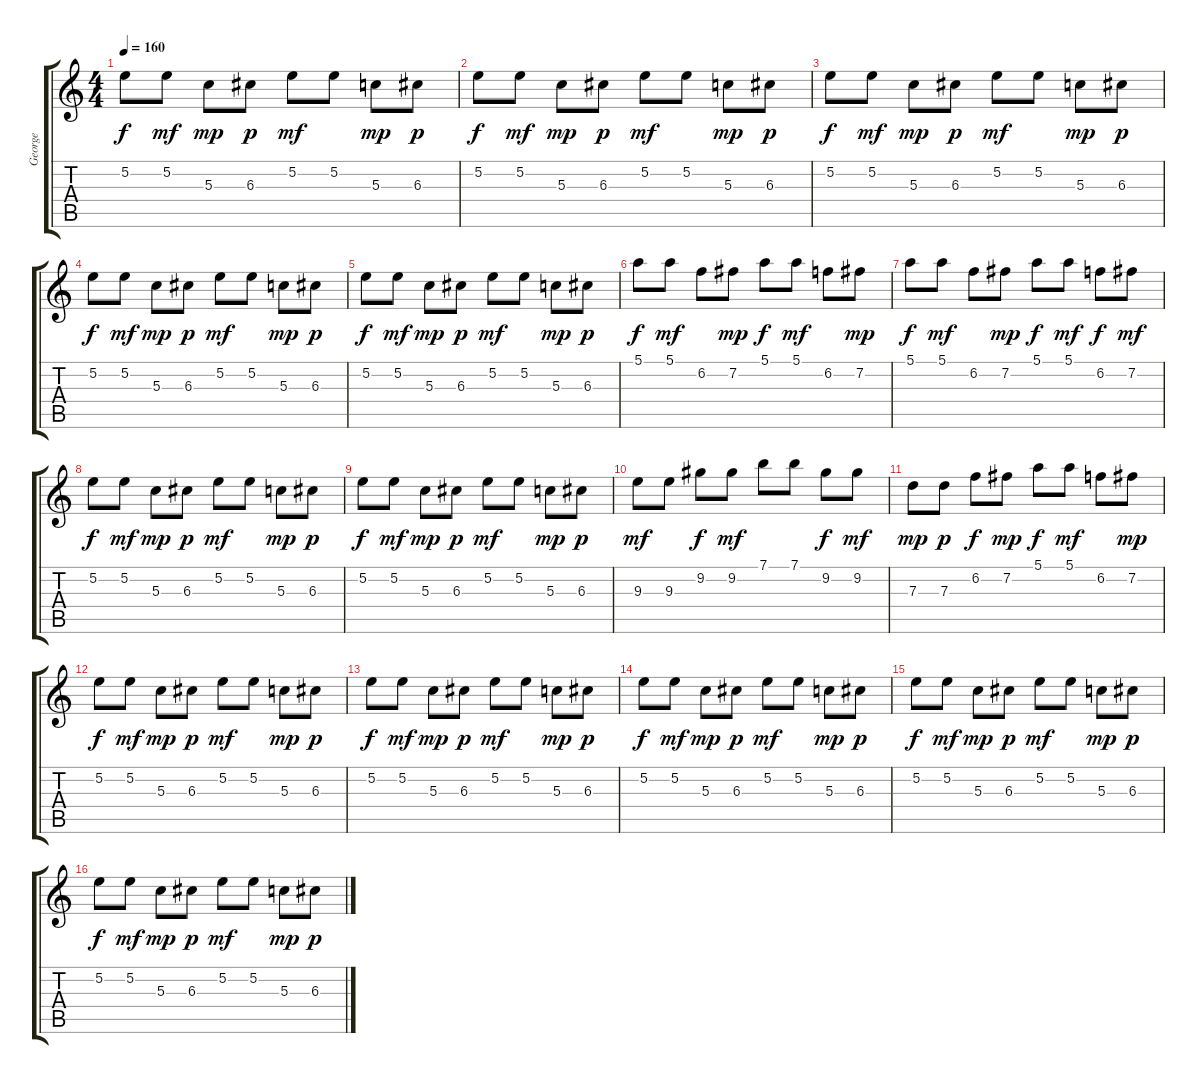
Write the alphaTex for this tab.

\track ("George" "George") {instrument electricguitarclean}
\staff {score tabs}
\tuning (E4 B3 G3 D3 A2 E2) {hide}
\ts (4 4)
\tempo 160
\clef g2
\ks c
5.2.8{dy f} 5.2.8{dy mf} 5.3.8{dy mp} 6.3.8{dy p} 5.2.8{dy mf} 5.2.8 5.3.8{dy mp} 6.3.8{dy p} |
5.2.8{dy f} 5.2.8{dy mf} 5.3.8{dy mp} 6.3.8{dy p} 5.2.8{dy mf} 5.2.8 5.3.8{dy mp} 6.3.8{dy p} |
5.2.8{dy f} 5.2.8{dy mf} 5.3.8{dy mp} 6.3.8{dy p} 5.2.8{dy mf} 5.2.8 5.3.8{dy mp} 6.3.8{dy p} |
5.2.8{dy f} 5.2.8{dy mf} 5.3.8{dy mp} 6.3.8{dy p} 5.2.8{dy mf} 5.2.8 5.3.8{dy mp} 6.3.8{dy p} |
5.2.8{dy f} 5.2.8{dy mf} 5.3.8{dy mp} 6.3.8{dy p} 5.2.8{dy mf} 5.2.8 5.3.8{dy mp} 6.3.8{dy p} |
5.1.8{dy f} 5.1.8{dy mf} 6.2.8 7.2.8{dy mp} 5.1.8{dy f} 5.1.8{dy mf} 6.2.8 7.2.8{dy mp} |
5.1.8{dy f} 5.1.8{dy mf} 6.2.8 7.2.8{dy mp} 5.1.8{dy f} 5.1.8{dy mf} 6.2.8{dy f} 7.2.8{dy mf} |
5.2.8{dy f} 5.2.8{dy mf} 5.3.8{dy mp} 6.3.8{dy p} 5.2.8{dy mf} 5.2.8 5.3.8{dy mp} 6.3.8{dy p} |
5.2.8{dy f} 5.2.8{dy mf} 5.3.8{dy mp} 6.3.8{dy p} 5.2.8{dy mf} 5.2.8 5.3.8{dy mp} 6.3.8{dy p} |
9.3.8{dy mf} 9.3.8 9.2.8{dy f} 9.2.8{dy mf} 7.1.8 7.1.8 9.2.8{dy f} 9.2.8{dy mf} |
7.3.8{dy mp} 7.3.8{dy p} 6.2.8{dy f} 7.2.8{dy mp} 5.1.8{dy f} 5.1.8{dy mf} 6.2.8 7.2.8{dy mp} |
5.2.8{dy f} 5.2.8{dy mf} 5.3.8{dy mp} 6.3.8{dy p} 5.2.8{dy mf} 5.2.8 5.3.8{dy mp} 6.3.8{dy p} |
5.2.8{dy f} 5.2.8{dy mf} 5.3.8{dy mp} 6.3.8{dy p} 5.2.8{dy mf} 5.2.8 5.3.8{dy mp} 6.3.8{dy p} |
5.2.8{dy f} 5.2.8{dy mf} 5.3.8{dy mp} 6.3.8{dy p} 5.2.8{dy mf} 5.2.8 5.3.8{dy mp} 6.3.8{dy p} |
5.2.8{dy f} 5.2.8{dy mf} 5.3.8{dy mp} 6.3.8{dy p} 5.2.8{dy mf} 5.2.8 5.3.8{dy mp} 6.3.8{dy p} |
5.2.8{dy f} 5.2.8{dy mf} 5.3.8{dy mp} 6.3.8{dy p} 5.2.8{dy mf} 5.2.8 5.3.8{dy mp} 6.3.8{dy p}
